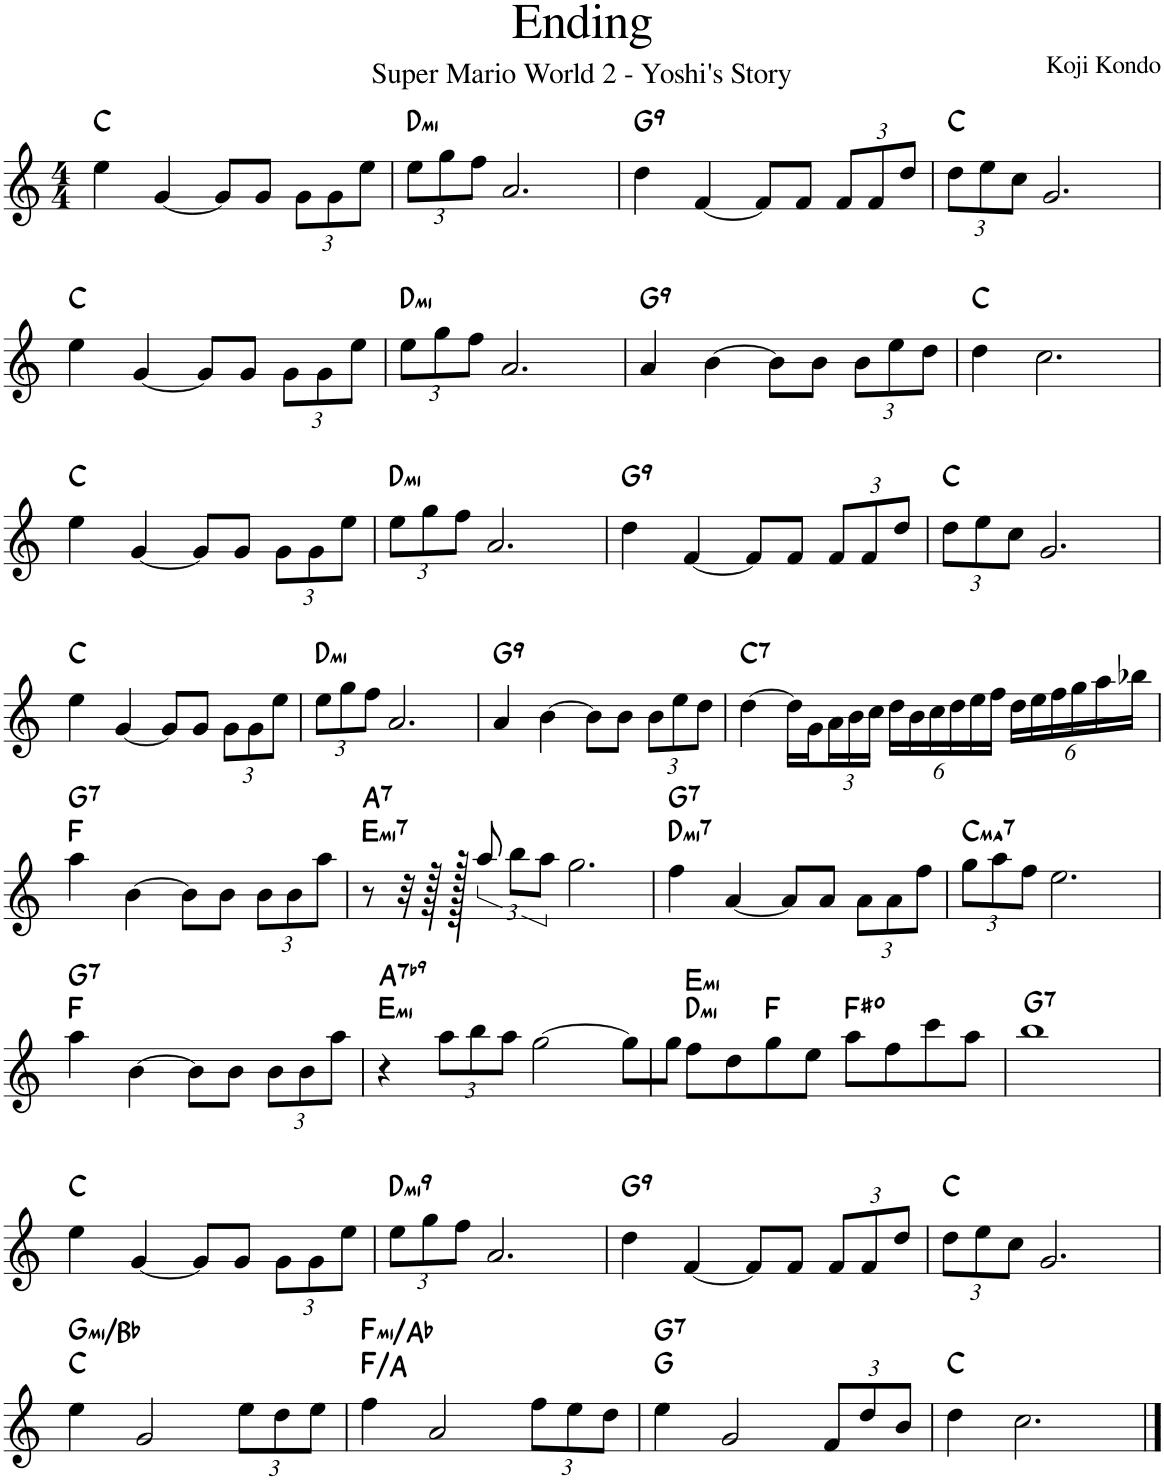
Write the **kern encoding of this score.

**kern	**harte
*part1	*part1
*staff1	*
*I"Piano	*
*I'Pno	*
*clefG2	*
*k[]	*
*M4/4	*
=1	=1
4ee\	C:maj
[4g/	.
8g/L]	.
8g/J	.
*Xbrackettup	*
12g\L	.
12g\	.
12ee\J	.
=2	=2
!	!LO:H:kt=mi
12ee\L	D:min
12gg\	.
12ff\J	.
2.a/	.
=3	=3
!	!LO:H:kt=9
4dd\	G:9
[4f/	.
8f/L]	.
8f/J	.
12f/L	.
12f/	.
12dd/J	.
=4	=4
12dd\L	C:maj
12ee\	.
12cc\J	.
2.g/	.
!!LO:LB:g=z
=5	=5
4ee\	C:maj
[4g/	.
8g/L]	.
8g/J	.
12g\L	.
12g\	.
12ee\J	.
=6	=6
!	!LO:H:kt=mi
12ee\L	D:min
12gg\	.
12ff\J	.
2.a/	.
=7	=7
!	!LO:H:kt=9
4a/	G:9
[4b\	.
8b\L]	.
8b\J	.
12b\L	.
12ee\	.
12dd\J	.
=8	=8
4dd\	C:maj
2.cc\	.
!!LO:LB:g=z
=9	=9
4ee\	C:maj
[4g/	.
8g/L]	.
8g/J	.
12g\L	.
12g\	.
12ee\J	.
=10	=10
!	!LO:H:kt=mi
12ee\L	D:min
12gg\	.
12ff\J	.
2.a/	.
=11	=11
!	!LO:H:kt=9
4dd\	G:9
[4f/	.
8f/L]	.
8f/J	.
12f/L	.
12f/	.
12dd/J	.
=12	=12
12dd\L	C:maj
12ee\	.
12cc\J	.
2.g/	.
!!LO:LB:g=z
=13	=13
4ee\	C:maj
[4g/	.
8g/L]	.
8g/J	.
12g\L	.
12g\	.
12ee\J	.
=14	=14
!	!LO:H:kt=mi
12ee\L	D:min
12gg\	.
12ff\J	.
2.a/	.
=15	=15
!	!LO:H:kt=9
4a/	G:9
[4b\	.
8b\L]	.
8b\J	.
12b\L	.
12ee\	.
12dd\J	.
=16	=16
!	!LO:H:kt=7
[4dd\	C:7
16dd\LL]	.
16g\	.
24a\	.
24b\	.
24cc\JJ	.
24dd\LL	.
24b\	.
24cc\	.
24dd\	.
24ee\	.
24ff\JJ	.
24dd\LL	.
24ee\	.
24ff\	.
24gg\	.
24aa\	.
24bb-X\JJ	.
!!LO:LB:g=z
=17	=17
!	!LO:H:n=2:kt=7
4aa\	F:maj G:7
[4b\	.
8b\L]	.
8b\J	.
12b\L	.
12b\	.
12aa\J	.
=18	=18
!	!LO:H:n=1:kt=mi7
!	!LO:H:n=2:kt=7
8r	E:min7 A:7
32r	.
128r	.
512r	.
1536ryy	.
*brackettup	*
12aa/	.
12bb\L	.
12aa\J	.
[12%7gg\	.
=19	=19
!	!LO:H:n=1:kt=mi7
!	!LO:H:n=2:kt=7
4ff\	D:min7 G:7
6gg\]	.
[4a/	.
8a/L]	.
8a/J	.
*Xbrackettup	*
12a\L	.
12a\	.
12ff\J	.
=20	=20
!	!LO:H:kt=ma7
12gg\L	C:maj7
12aa\	.
12ff\J	.
2.ee\	.
!!LO:LB:g=z
=21	=21
!	!LO:H:n=2:kt=7
4aa\	F:maj G:7
[4b\	.
8b\L]	.
8b\J	.
12b\L	.
12b\	.
12aa\J	.
=22	=22
!	!LO:H:n=1:kt=mi
!	!LO:H:n=2:kt=7
4r	E:min A:7(b9)
12aa\L	.
12bb\	.
12aa\J	.
[2gg\	.
8gg\L]	.
8gg\J	.
=23	=23
!	!LO:H:n=1:kt=mi
!	!LO:H:n=2:kt=mi
8ff\L	D:min E:min
8dd\	.
8gg\	F:maj
8ee\J	.
8aa\L	F#:dim
8ff\	.
8ccc\	.
8aa\J	.
=24	=24
!	!LO:H:kt=7
1bb	G:7
!!LO:LB:g=z
=25	=25
4ee\	C:maj
[4g/	.
8g/L]	.
8g/J	.
12g\L	.
12g\	.
12ee\J	.
=26	=26
!	!LO:H:kt=mi9
12ee\L	D:min9
12gg\	.
12ff\J	.
2.a/	.
=27	=27
!	!LO:H:kt=9
4dd\	G:9
[4f/	.
8f/L]	.
8f/J	.
12f/L	.
12f/	.
12dd/J	.
=28	=28
12dd\L	C:maj
12ee\	.
12cc\J	.
2.g/	.
!!LO:LB:g=z
=29	=29
!	!LO:H:n=2:kt=mi
4ee\	C:maj G:min/b3
2g/	.
12ee\L	.
12dd\	.
12ee\J	.
=30	=30
!	!LO:H:n=2:kt=mi
4ff\	F:maj/3 F:min/b3
2a/	.
12ff\L	.
12ee\	.
12dd\J	.
=31	=31
!	!LO:H:n=2:kt=7
4ee\	G:maj G:7
2g/	.
12f/L	.
12dd/	.
12b/J	.
=32	=32
4dd\	C:maj
2.cc\	.
==	==
*-	*-
